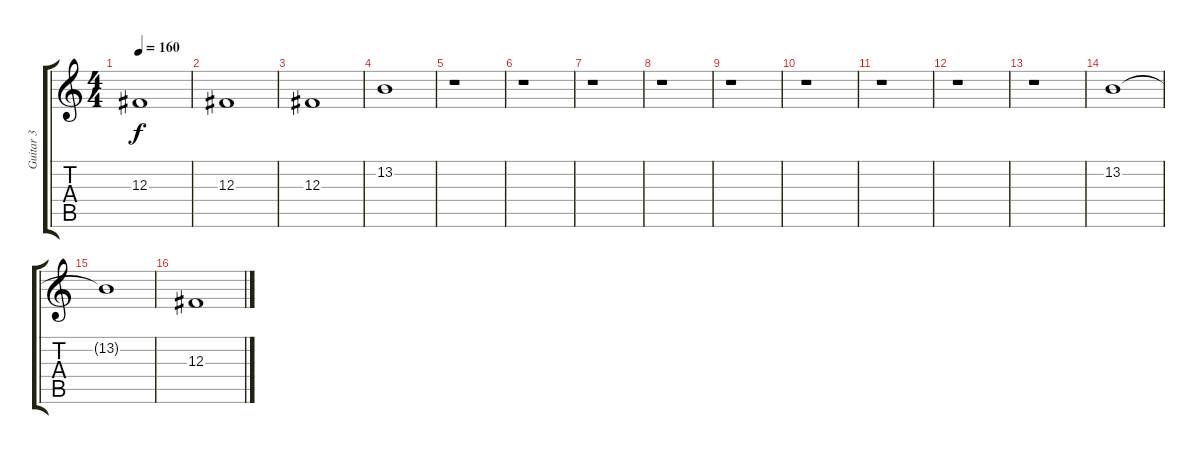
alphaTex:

\track ("Guitar 3" "Guitar 3") {instrument lead2sawtooth}
\staff {score tabs}
\tuning (Eb4 Bb3 Gb3 Db3 Ab2 Db2) {hide}
\ts (4 4)
\tempo 160
\clef g2
\ks c
12.3.1{dy f} |
12.3.1 |
12.3.1 |
13.2.1 |
r.1 |
r.1 |
r.1 |
r.1 |
r.1 |
r.1 |
r.1 |
r.1 |
r.1 |
13.2.1 |
13.2{t}.1 |
12.3.1
